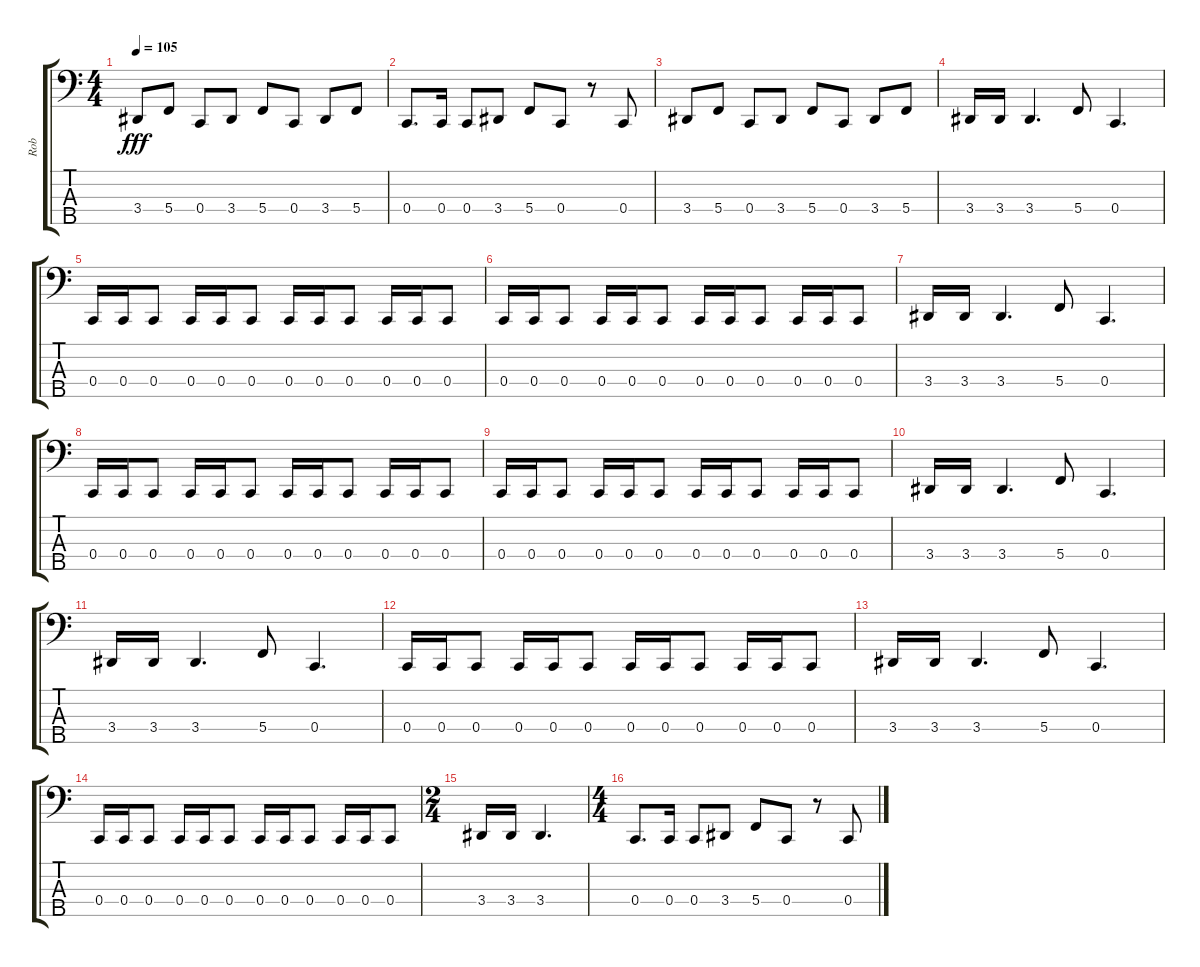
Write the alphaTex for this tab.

\track ("Rob" "Rob") {instrument electricbassfinger}
\staff {score tabs}
\tuning (F2 C2 G1 C1 G0) {hide}
\ts (4 4)
\tempo 105
\clef f4
\ks c
3.4.8{dy fff} 5.4.8 0.4.8 3.4.8 5.4.8 0.4.8 3.4.8 5.4.8 |
0.4.8{d} 0.4.16 0.4.8 3.4.8 5.4.8 0.4.8 r.8 0.4.8 |
3.4.8 5.4.8 0.4.8 3.4.8 5.4.8 0.4.8 3.4.8 5.4.8 |
3.4.16 3.4.16 3.4.4{d} 5.4.8 0.4.4{d} |
0.4.16 0.4.16 0.4.8 0.4.16 0.4.16 0.4.8 0.4.16 0.4.16 0.4.8 0.4.16 0.4.16 0.4.8 |
0.4.16 0.4.16 0.4.8 0.4.16 0.4.16 0.4.8 0.4.16 0.4.16 0.4.8 0.4.16 0.4.16 0.4.8 |
3.4.16 3.4.16 3.4.4{d} 5.4.8 0.4.4{d} |
0.4.16 0.4.16 0.4.8 0.4.16 0.4.16 0.4.8 0.4.16 0.4.16 0.4.8 0.4.16 0.4.16 0.4.8 |
0.4.16 0.4.16 0.4.8 0.4.16 0.4.16 0.4.8 0.4.16 0.4.16 0.4.8 0.4.16 0.4.16 0.4.8 |
3.4.16 3.4.16 3.4.4{d} 5.4.8 0.4.4{d} |
3.4.16 3.4.16 3.4.4{d} 5.4.8 0.4.4{d} |
0.4.16 0.4.16 0.4.8 0.4.16 0.4.16 0.4.8 0.4.16 0.4.16 0.4.8 0.4.16 0.4.16 0.4.8 |
3.4.16 3.4.16 3.4.4{d} 5.4.8 0.4.4{d} |
0.4.16 0.4.16 0.4.8 0.4.16 0.4.16 0.4.8 0.4.16 0.4.16 0.4.8 0.4.16 0.4.16 0.4.8 |
\ts (2 4)
3.4.16 3.4.16 3.4.4{d} |
\ts (4 4)
0.4.8{d} 0.4.16 0.4.8 3.4.8 5.4.8 0.4.8 r.8 0.4.8
